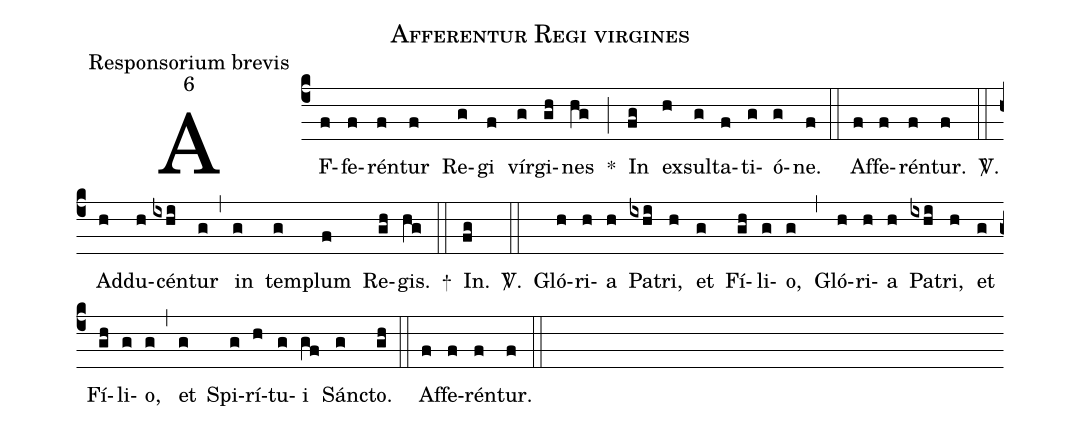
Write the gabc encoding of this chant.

name:Afferentur Regi virgines;
office-part:Responsorium brevis;
mode:6;
%%
(c4)
AF(f)fe(f)rén(f)tur(f) Re(g)gi(f) vír(g)gi(gh)nes(hg) *(;)
In(fg) ex(h)sul(g)ta(f)ti(g)ó(g)ne.(f) (::)
Af(f)fe(f)rén(f)tur.(f) <sp>V/</sp>.(::)
Ad(h)du(h)cén(ixhi)tur(g) (,)
in(g) tem(g)plum(f) Re(gh)gis.(hg) +(::)
In.(fg) <sp>V/</sp>.(::)
Gló(h)ri(h)a(h) Pa(ixhi)tri,(h) et(g) Fí(gh)li(g)o,(g) (,)
Gló(h)ri(h)a(h) Pa(ixhi)tri,(h) et(g) Fí(gh)li(g)o,(g) (,)
et(g) Spi(g)rí(h)tu(g)i(gf) Sánc(g)to.(gh) (::)
Af(f)fe(f)rén(f)tur.(f) (::)
